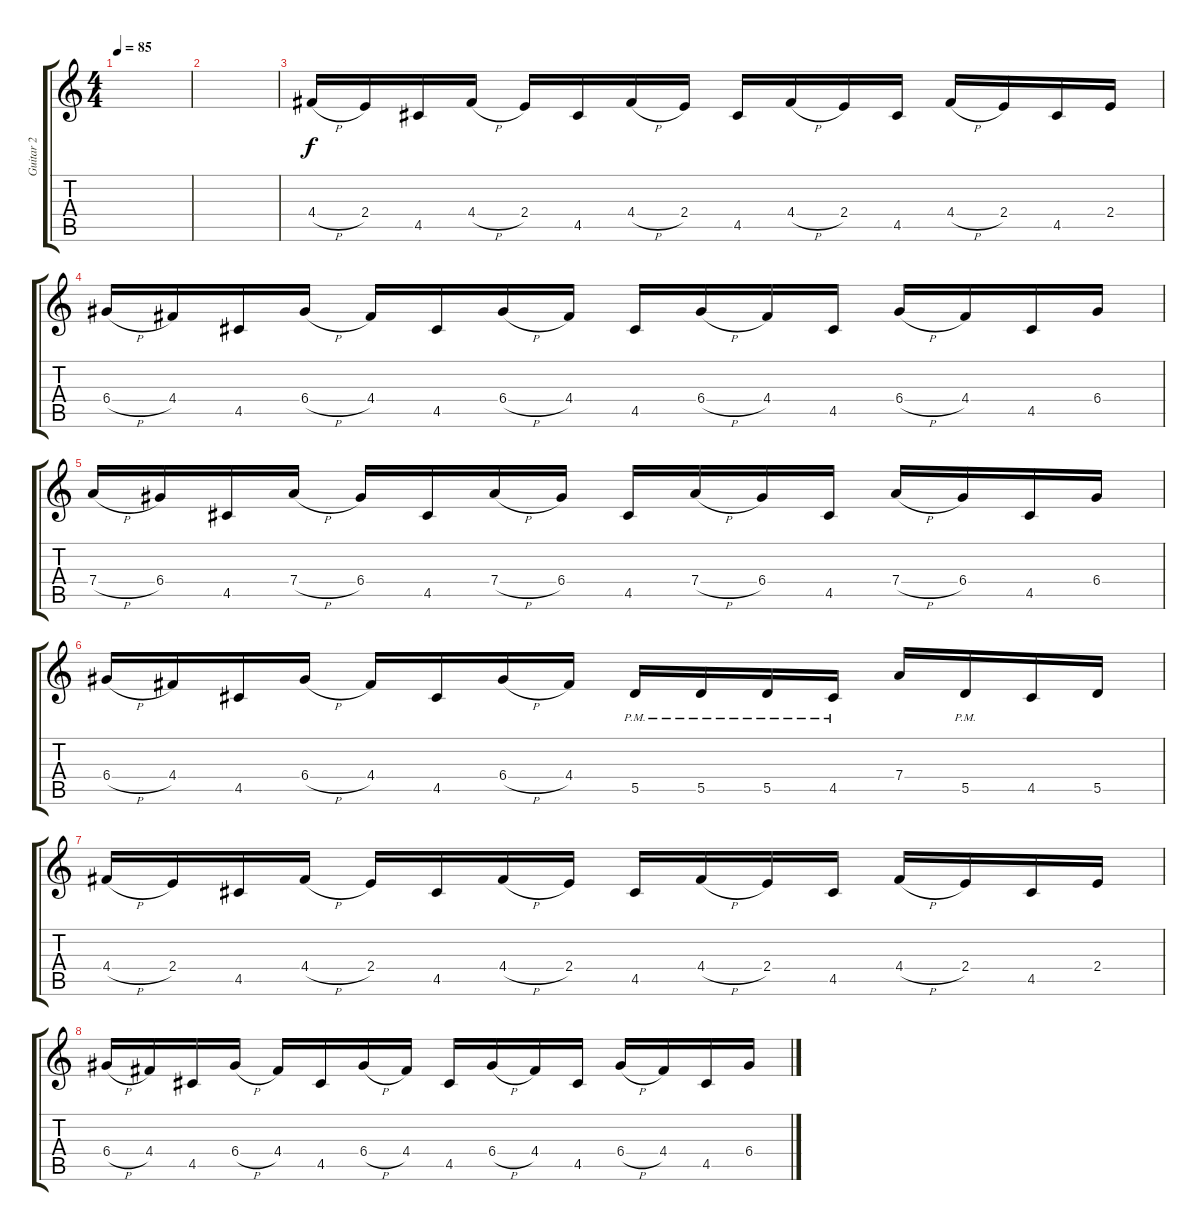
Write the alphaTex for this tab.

\track ("Guitar 2" "Guitar 2") {instrument overdrivenguitar}
\staff {score tabs}
\tuning (E4 B3 G3 D3 A2 D2) {hide}
\ts (4 4)
\tempo 85
\clef g2
\ks c
|
|
4.4{h}.16{volume 14 instrument distortionguitar} 2.4.16 4.5.16 4.4{h}.16 2.4.16 4.5.16 4.4{h}.16 2.4.16 4.5.16 4.4{h}.16 2.4.16 4.5.16 4.4{h}.16 2.4.16 4.5.16 2.4.16 |
6.4{h}.16 4.4.16 4.5.16 6.4{h}.16 4.4.16 4.5.16 6.4{h}.16 4.4.16 4.5.16 6.4{h}.16 4.4.16 4.5.16 6.4{h}.16 4.4.16 4.5.16 6.4.16 |
7.4{h}.16 6.4.16 4.5.16 7.4{h}.16 6.4.16 4.5.16 7.4{h}.16 6.4.16 4.5.16 7.4{h}.16 6.4.16 4.5.16 7.4{h}.16 6.4.16 4.5.16 6.4.16 |
6.4{h}.16 4.4.16 4.5.16 6.4{h}.16 4.4.16 4.5.16 6.4{h}.16 4.4.16 5.5{pm}.16 5.5{pm}.16 5.5{pm}.16 4.5{pm}.16 7.4.16 5.5{pm}.16 4.5.16 5.5.16 |
4.4{h}.16{volume 14 instrument distortionguitar} 2.4.16 4.5.16 4.4{h}.16 2.4.16 4.5.16 4.4{h}.16 2.4.16 4.5.16 4.4{h}.16 2.4.16 4.5.16 4.4{h}.16 2.4.16 4.5.16 2.4.16 |
6.4{h}.16 4.4.16 4.5.16 6.4{h}.16 4.4.16 4.5.16 6.4{h}.16 4.4.16 4.5.16 6.4{h}.16 4.4.16 4.5.16 6.4{h}.16 4.4.16 4.5.16 6.4.16
